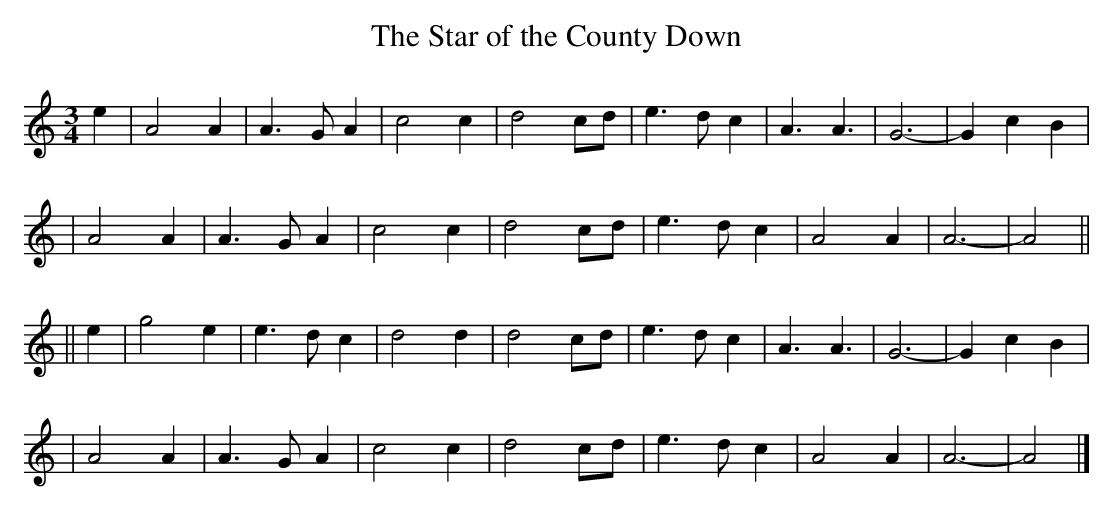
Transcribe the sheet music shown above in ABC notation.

X:1
T:The Star of the County Down
M:3/4
L:1/8
K:Am
e2|A4 A2|A3 G A2|c4 c2|d4 cd|e3 d c2|A3 A3|G6-|G2 c2 B2|
|A4 A2|A3 G A2|c4 c2|d4 cd|e3 d c2|A4 A2|A6-|A4||
||e2|g4 e2|e3 d c2|d4 d2|d4 cd|e3 d c2|A3 A3|G6-|G2 c2 B2|
|A4 A2|A3 G A2|c4 c2|d4 cd|e3 d c2|A4 A2|A6-|A4|]
